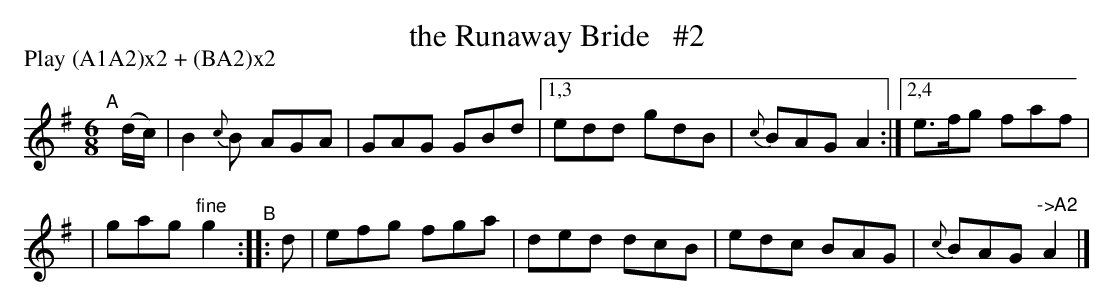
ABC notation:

X:1
T: the Runaway Bride   #2
P: Play (A1A2)x2 + (BA2)x2
M: 6/8
L: 1/8
K: G
"^A"[|]\
(d/c/) | B2{c}B AGA | GAG GBd |[1,3 edd gdB | {c}BAG A2 :|[2,4 e>fg faf |
| gag "^fine"g2 "^B":: d | efg fga | ded dcB | edc BAG | {c}BAG "->A2"A2 |]
